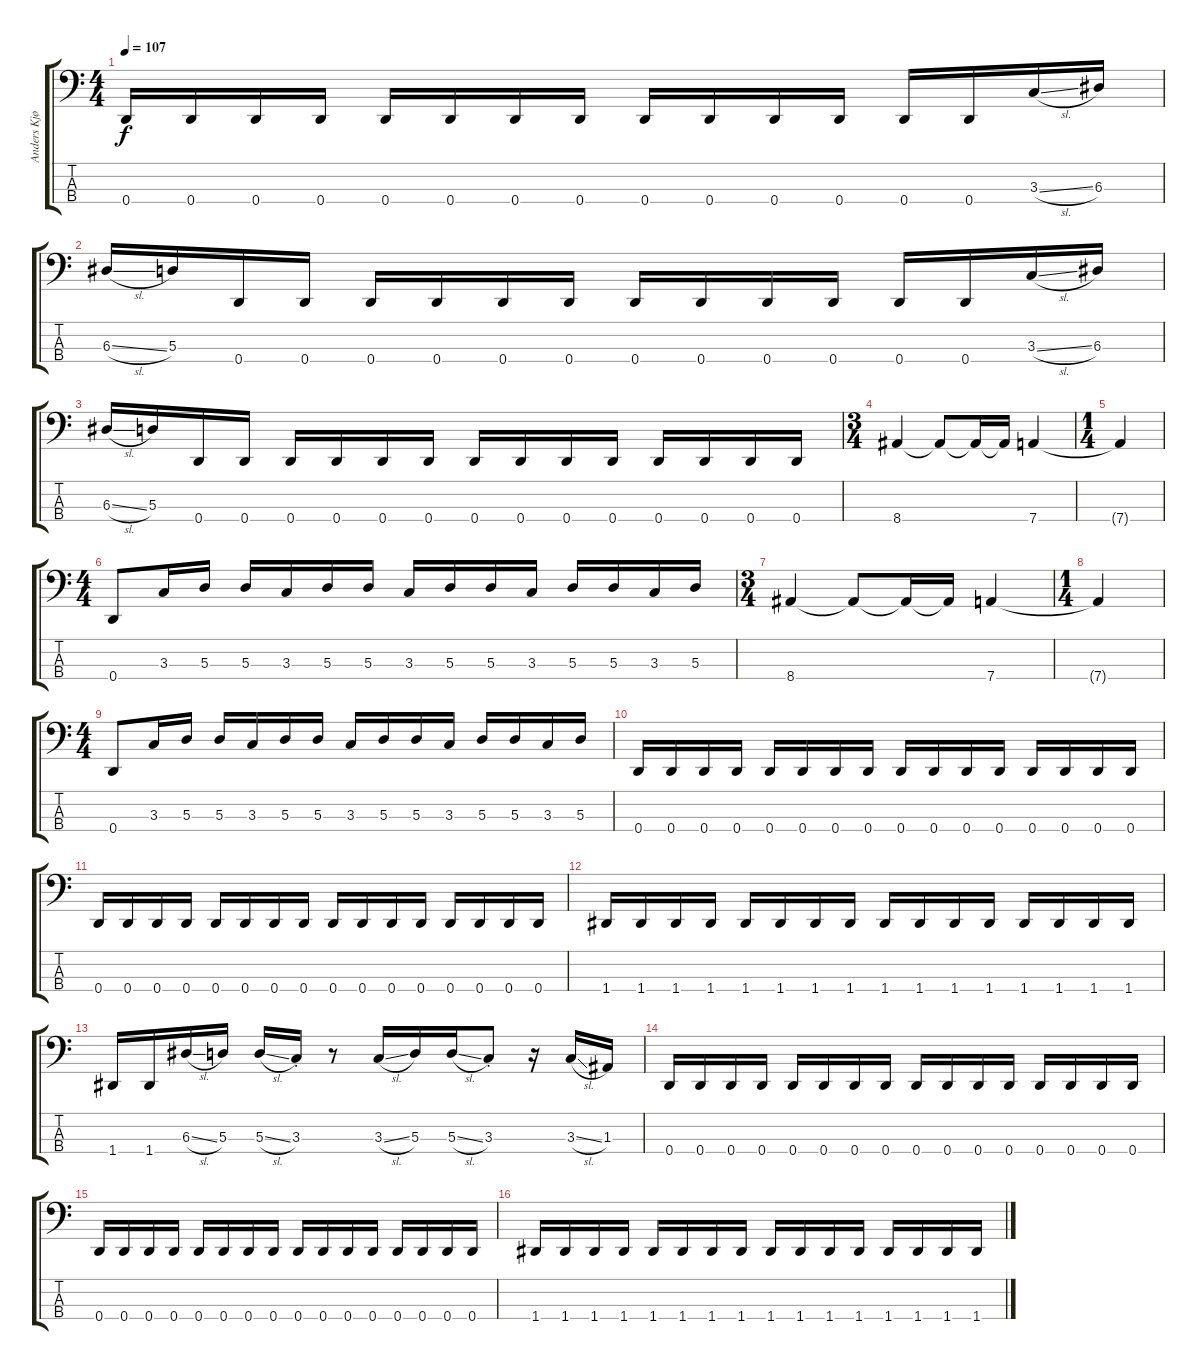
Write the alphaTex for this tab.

\track ("Anders Kjølholm (Bass guitar)" "Anders Kjø") {instrument electricbassfinger}
\staff {score tabs}
\tuning (G2 D2 A1 D1) {hide}
\ts (4 4)
\tempo 107
\clef f4
\ks c
0.4.16{dy f} 0.4.16 0.4.16 0.4.16 0.4.16 0.4.16 0.4.16 0.4.16 0.4.16 0.4.16 0.4.16 0.4.16 0.4.16 0.4.16 3.3{sl}.16 6.3.16 |
6.3{sl}.16 5.3.16 0.4.16 0.4.16 0.4.16 0.4.16 0.4.16 0.4.16 0.4.16 0.4.16 0.4.16 0.4.16 0.4.16 0.4.16 3.3{sl}.16 6.3.16 |
6.3{sl}.16 5.3.16 0.4.16 0.4.16 0.4.16 0.4.16 0.4.16 0.4.16 0.4.16 0.4.16 0.4.16 0.4.16 0.4.16 0.4.16 0.4.16 0.4.16 |
\ts (3 4)
8.4.4 8.4{t}.8 8.4{t}.16 8.4{t}.16 7.4.4 |
\ts (1 4)
7.4{t}.4 |
\ts (4 4)
0.4.8 3.3.16 5.3.16 5.3.16 3.3.16 5.3.16 5.3.16 3.3.16 5.3.16 5.3.16 3.3.16 5.3.16 5.3.16 3.3.16 5.3.16 |
\ts (3 4)
8.4.4 8.4{t}.8 8.4{t}.16 8.4{t}.16 7.4.4 |
\ts (1 4)
7.4{t}.4 |
\ts (4 4)
0.4.8 3.3.16 5.3.16 5.3.16 3.3.16 5.3.16 5.3.16 3.3.16 5.3.16 5.3.16 3.3.16 5.3.16 5.3.16 3.3.16 5.3.16 |
0.4.16 0.4.16 0.4.16 0.4.16 0.4.16 0.4.16 0.4.16 0.4.16 0.4.16 0.4.16 0.4.16 0.4.16 0.4.16 0.4.16 0.4.16 0.4.16 |
0.4.16 0.4.16 0.4.16 0.4.16 0.4.16 0.4.16 0.4.16 0.4.16 0.4.16 0.4.16 0.4.16 0.4.16 0.4.16 0.4.16 0.4.16 0.4.16 |
1.4.16 1.4.16 1.4.16 1.4.16 1.4.16 1.4.16 1.4.16 1.4.16 1.4.16 1.4.16 1.4.16 1.4.16 1.4.16 1.4.16 1.4.16 1.4.16 |
1.4.16 1.4.16 6.3{sl}.16 5.3.16 5.3{sl}.16 3.3{st}.16 r.8 3.3{sl}.16 5.3.16 5.3{sl}.16 3.3{st}.8 r.16 3.3{sl}.16 1.3.16 |
0.4.16 0.4.16 0.4.16 0.4.16 0.4.16 0.4.16 0.4.16 0.4.16 0.4.16 0.4.16 0.4.16 0.4.16 0.4.16 0.4.16 0.4.16 0.4.16 |
0.4.16 0.4.16 0.4.16 0.4.16 0.4.16 0.4.16 0.4.16 0.4.16 0.4.16 0.4.16 0.4.16 0.4.16 0.4.16 0.4.16 0.4.16 0.4.16 |
1.4.16 1.4.16 1.4.16 1.4.16 1.4.16 1.4.16 1.4.16 1.4.16 1.4.16 1.4.16 1.4.16 1.4.16 1.4.16 1.4.16 1.4.16 1.4.16
